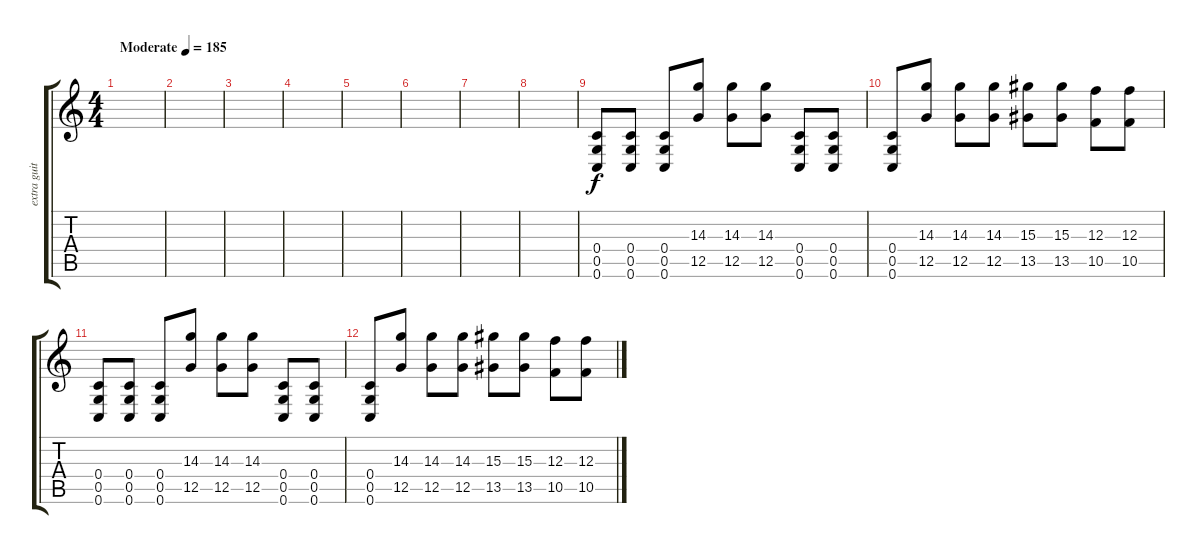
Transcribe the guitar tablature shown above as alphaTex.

\track ("extra guitar" "extra guit") {instrument distortionguitar}
\staff {score tabs}
\tuning (D4 A3 F3 C3 G2 C2) {hide}
\ts (4 4)
\tempo (185 "Moderate")
\clef g2
\ks c
|
|
|
|
|
|
|
|
(0.4 0.5 0.6).8 (0.4 0.5 0.6).8 (0.4 0.5 0.6).8 (14.3 12.5).8 (14.3 12.5).8 (14.3 12.5).8 (0.4 0.5 0.6).8 (0.4 0.5 0.6).8 |
(0.4 0.5 0.6).8 (14.3 12.5).8 (14.3 12.5).8 (14.3 12.5).8 (15.3 13.5).8 (15.3 13.5).8 (12.3 10.5).8 (12.3 10.5).8 |
(0.4 0.5 0.6).8 (0.4 0.5 0.6).8 (0.4 0.5 0.6).8 (14.3 12.5).8 (14.3 12.5).8 (14.3 12.5).8 (0.4 0.5 0.6).8 (0.4 0.5 0.6).8 |
(0.4 0.5 0.6).8 (14.3 12.5).8 (14.3 12.5).8 (14.3 12.5).8 (15.3 13.5).8 (15.3 13.5).8 (12.3 10.5).8 (12.3 10.5).8
